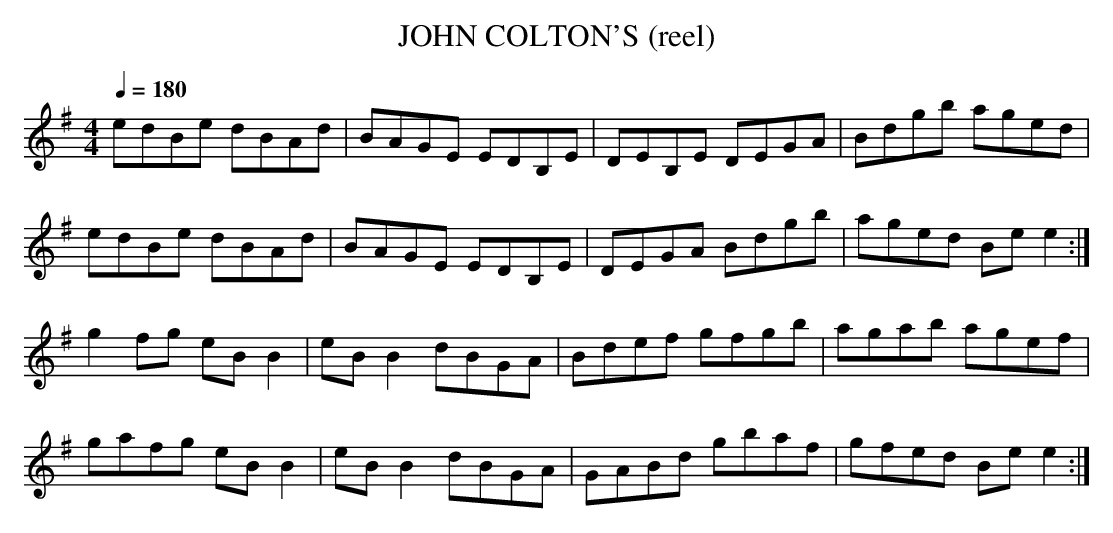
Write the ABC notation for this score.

X:1
T:JOHN COLTON'S (reel)
Q:1/4=180
L:1/8
M:4/4
K:Em
edBe dBAd|BAGE EDB,E|DEB,E DEGA|Bdgb aged|
edBe dBAd|BAGE EDB,E|DEGA Bdgb|aged Be e2:|
g2fg eB B2|eB B2 dBGA|Bdef gfgb|agab agef|
gafg eB B2|eB B2 dBGA|GABd gbaf|gfed Bee2:|
